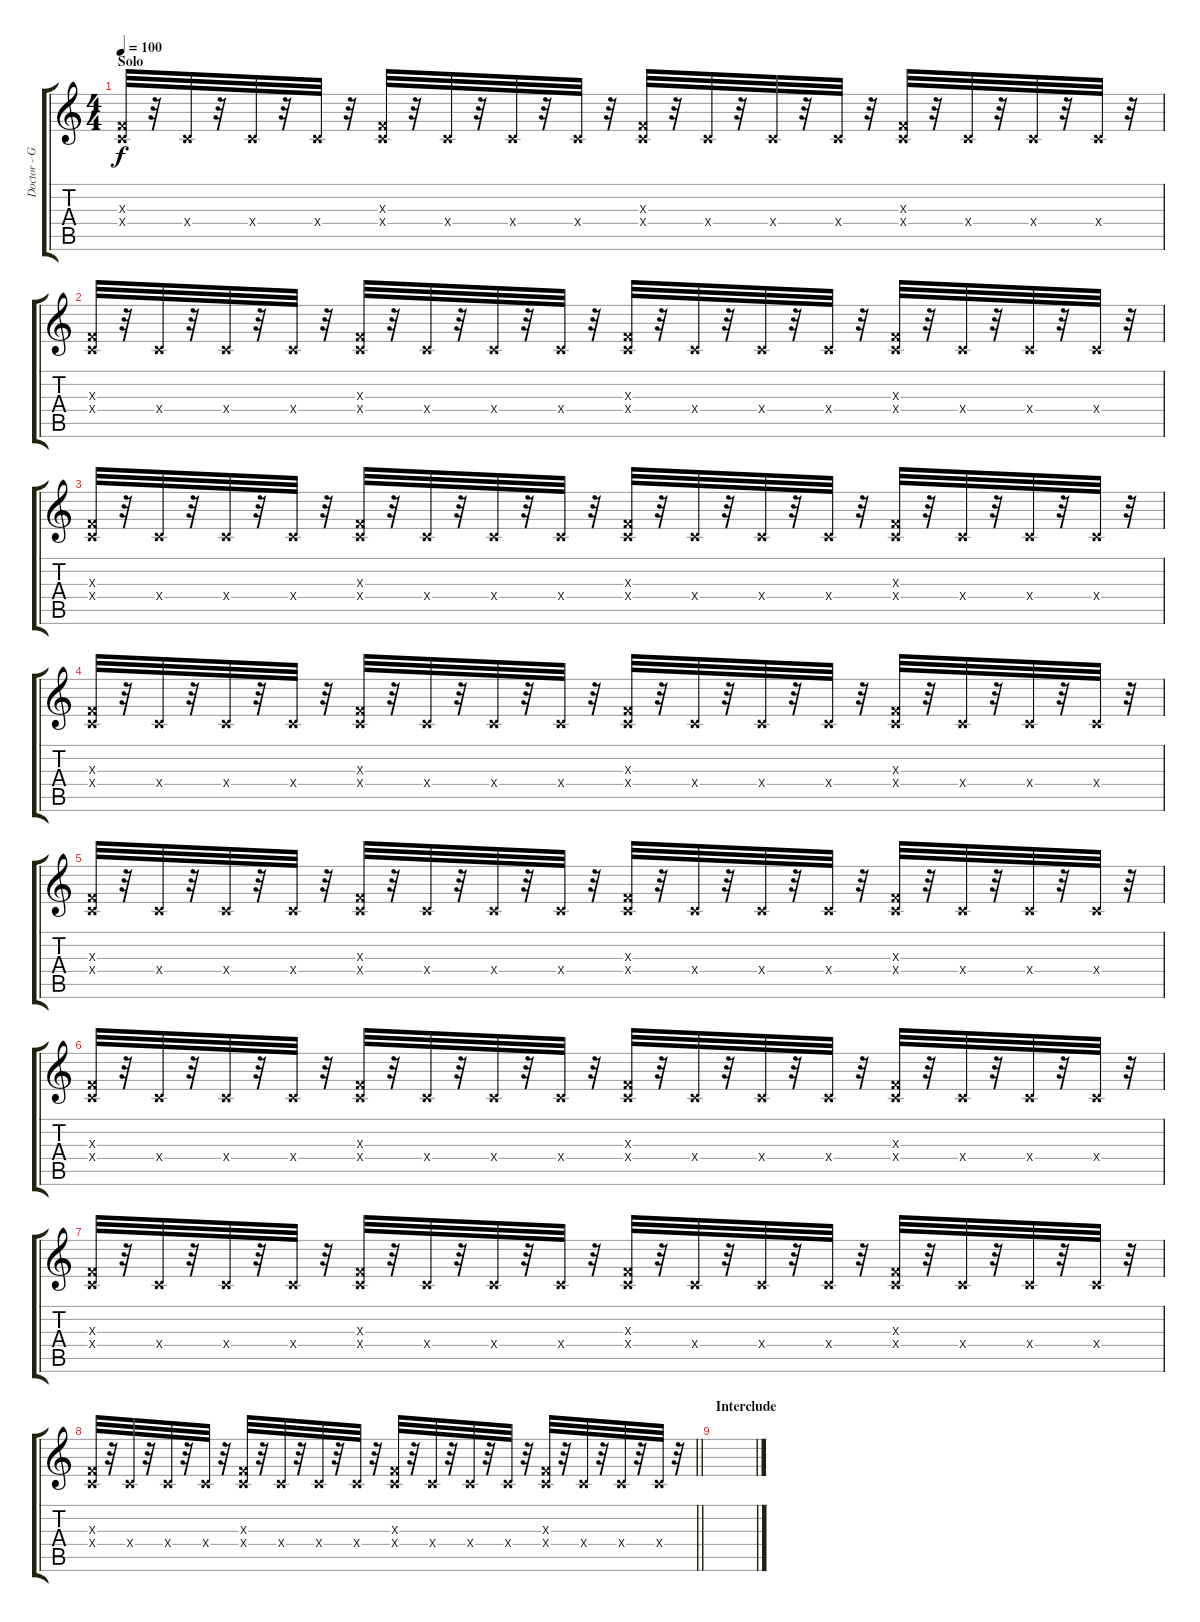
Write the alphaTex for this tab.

\track ("Doctor - Guitar 1" "Doctor - G") {instrument distortionguitar}
\staff {score tabs}
\tuning (D4 A3 F3 C3 G2 D2) {hide}
\ts (4 4)
\section ("" "Solo")
\tempo 100
\clef g2
\ks c
(0.3{x} 0.4{x}).32{dy f} r.32 0.4{x}.32 r.32 0.4{x}.32 r.32 0.4{x}.32 r.32 (0.3{x} 0.4{x}).32 r.32 0.4{x}.32 r.32 0.4{x}.32 r.32 0.4{x}.32 r.32 (0.3{x} 0.4{x}).32 r.32 0.4{x}.32 r.32 0.4{x}.32 r.32 0.4{x}.32 r.32 (0.3{x} 0.4{x}).32 r.32 0.4{x}.32 r.32 0.4{x}.32 r.32 0.4{x}.32 r.32 |
(0.3{x} 0.4{x}).32 r.32 0.4{x}.32 r.32 0.4{x}.32 r.32 0.4{x}.32 r.32 (0.3{x} 0.4{x}).32 r.32 0.4{x}.32 r.32 0.4{x}.32 r.32 0.4{x}.32 r.32 (0.3{x} 0.4{x}).32 r.32 0.4{x}.32 r.32 0.4{x}.32 r.32 0.4{x}.32 r.32 (0.3{x} 0.4{x}).32 r.32 0.4{x}.32 r.32 0.4{x}.32 r.32 0.4{x}.32 r.32 |
(0.3{x} 0.4{x}).32 r.32 0.4{x}.32 r.32 0.4{x}.32 r.32 0.4{x}.32 r.32 (0.3{x} 0.4{x}).32 r.32 0.4{x}.32 r.32 0.4{x}.32 r.32 0.4{x}.32 r.32 (0.3{x} 0.4{x}).32 r.32 0.4{x}.32 r.32 0.4{x}.32 r.32 0.4{x}.32 r.32 (0.3{x} 0.4{x}).32 r.32 0.4{x}.32 r.32 0.4{x}.32 r.32 0.4{x}.32 r.32 |
(0.3{x} 0.4{x}).32 r.32 0.4{x}.32 r.32 0.4{x}.32 r.32 0.4{x}.32 r.32 (0.3{x} 0.4{x}).32 r.32 0.4{x}.32 r.32 0.4{x}.32 r.32 0.4{x}.32 r.32 (0.3{x} 0.4{x}).32 r.32 0.4{x}.32 r.32 0.4{x}.32 r.32 0.4{x}.32 r.32 (0.3{x} 0.4{x}).32 r.32 0.4{x}.32 r.32 0.4{x}.32 r.32 0.4{x}.32 r.32 |
(0.3{x} 0.4{x}).32 r.32 0.4{x}.32 r.32 0.4{x}.32 r.32 0.4{x}.32 r.32 (0.3{x} 0.4{x}).32 r.32 0.4{x}.32 r.32 0.4{x}.32 r.32 0.4{x}.32 r.32 (0.3{x} 0.4{x}).32 r.32 0.4{x}.32 r.32 0.4{x}.32 r.32 0.4{x}.32 r.32 (0.3{x} 0.4{x}).32 r.32 0.4{x}.32 r.32 0.4{x}.32 r.32 0.4{x}.32 r.32 |
(0.3{x} 0.4{x}).32 r.32 0.4{x}.32 r.32 0.4{x}.32 r.32 0.4{x}.32 r.32 (0.3{x} 0.4{x}).32 r.32 0.4{x}.32 r.32 0.4{x}.32 r.32 0.4{x}.32 r.32 (0.3{x} 0.4{x}).32 r.32 0.4{x}.32 r.32 0.4{x}.32 r.32 0.4{x}.32 r.32 (0.3{x} 0.4{x}).32 r.32 0.4{x}.32 r.32 0.4{x}.32 r.32 0.4{x}.32 r.32 |
(0.3{x} 0.4{x}).32 r.32 0.4{x}.32 r.32 0.4{x}.32 r.32 0.4{x}.32 r.32 (0.3{x} 0.4{x}).32 r.32 0.4{x}.32 r.32 0.4{x}.32 r.32 0.4{x}.32 r.32 (0.3{x} 0.4{x}).32 r.32 0.4{x}.32 r.32 0.4{x}.32 r.32 0.4{x}.32 r.32 (0.3{x} 0.4{x}).32 r.32 0.4{x}.32 r.32 0.4{x}.32 r.32 0.4{x}.32 r.32 |
\barLineRight lightlight
(0.3{x} 0.4{x}).32 r.32 0.4{x}.32 r.32 0.4{x}.32 r.32 0.4{x}.32 r.32 (0.3{x} 0.4{x}).32 r.32 0.4{x}.32 r.32 0.4{x}.32 r.32 0.4{x}.32 r.32 (0.3{x} 0.4{x}).32 r.32 0.4{x}.32 r.32 0.4{x}.32 r.32 0.4{x}.32 r.32 (0.3{x} 0.4{x}).32 r.32 0.4{x}.32 r.32 0.4{x}.32 r.32 0.4{x}.32 r.32 |
\section ("" "Interclude")
